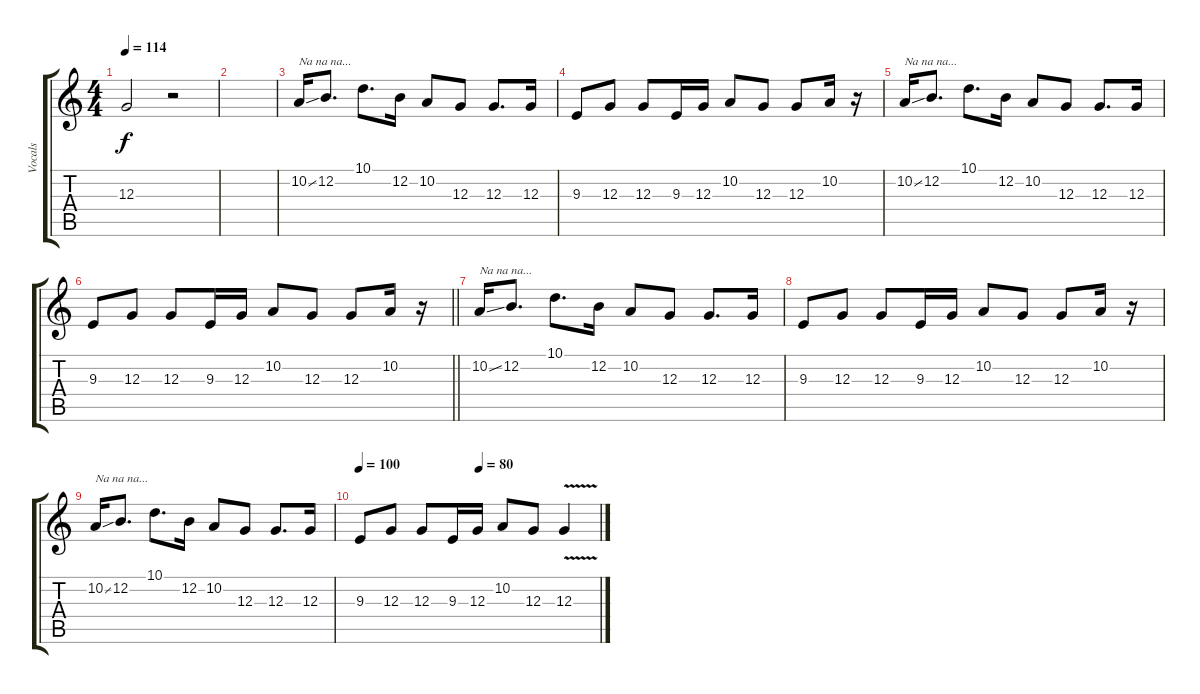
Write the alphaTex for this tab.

\track ("Vocals" "Vocals") {instrument choiraahs}
\staff {score tabs}
\tuning (E4 B3 G3 D3 A2 E2) {hide}
\ts (4 4)
\tempo 114
\clef g2
\ks c
12.3{t}.2{dy f} r.2 |
|
10.2{ss}.16{txt "Na na na..."} 12.2.8{d} 10.1.8{d} 12.2.16 10.2.8 12.3.8 12.3.8{d} 12.3.16 |
9.3.8 12.3.8 12.3.8 9.3.16 12.3.16 10.2.8 12.3.8 12.3.8 10.2.16 r.16 |
10.2{ss}.16{txt "Na na na..."} 12.2.8{d} 10.1.8{d} 12.2.16 10.2.8 12.3.8 12.3.8{d} 12.3.16 |
\barLineRight lightlight
9.3.8 12.3.8 12.3.8 9.3.16 12.3.16 10.2.8 12.3.8 12.3.8 10.2.16 r.16 |
10.2{ss}.16{txt "Na na na..."} 12.2.8{d} 10.1.8{d} 12.2.16 10.2.8 12.3.8 12.3.8{d} 12.3.16 |
9.3.8 12.3.8 12.3.8 9.3.16 12.3.16 10.2.8 12.3.8 12.3.8 10.2.16 r.16 |
10.2{ss}.16{txt "Na na na..."} 12.2.8{d} 10.1.8{d} 12.2.16 10.2.8 12.3.8 12.3.8{d} 12.3.16 |
\tempo 100
\tempo (80 0.5)
9.3.8 12.3.8 12.3.8 9.3.16 12.3.16 10.2.8 12.3.8 12.3{v}.4
